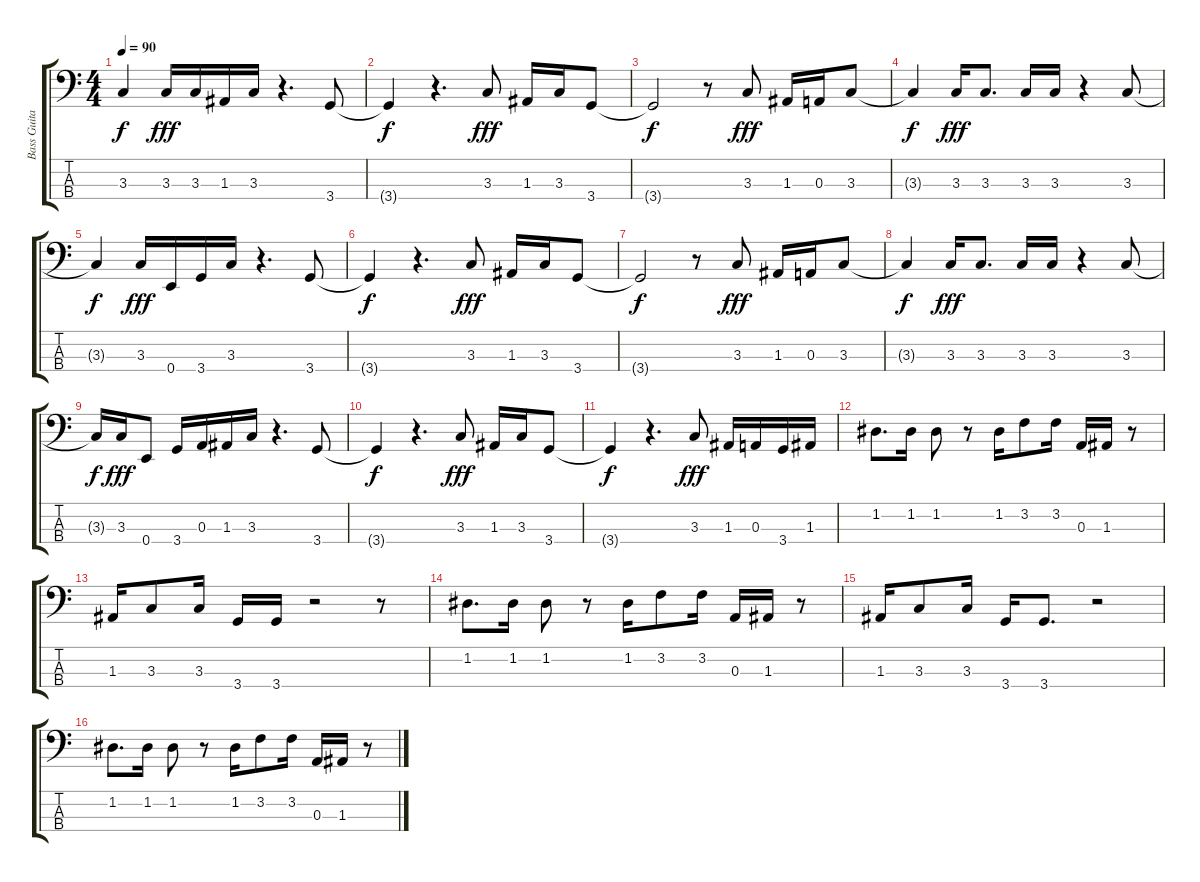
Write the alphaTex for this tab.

\track ("Bass Guitar" "Bass Guita") {instrument fretlessbass}
\staff {score tabs}
\tuning (G2 D2 A1 E1) {hide}
\ts (4 4)
\tempo 90
\clef f4
\ks c
3.3{t}.4{dy f} 3.3.16{dy fff} 3.3.16 1.3.16 3.3.16 r.4{d} 3.4.8 |
3.4{t}.4{dy f} r.4{d} 3.3.8{dy fff} 1.3.16 3.3.16 3.4.8 |
3.4{t}.2{dy f} r.8 3.3.8{dy fff} 1.3.16 0.3.16 3.3.8 |
3.3{t}.4{dy f} 3.3.16{dy fff} 3.3.8{d} 3.3.16 3.3.16 r.4 3.3.8 |
3.3{t}.4{dy f} 3.3.16{dy fff} 0.4.16 3.4.16 3.3.16 r.4{d} 3.4.8 |
3.4{t}.4{dy f} r.4{d} 3.3.8{dy fff} 1.3.16 3.3.16 3.4.8 |
3.4{t}.2{dy f} r.8 3.3.8{dy fff} 1.3.16 0.3.16 3.3.8 |
3.3{t}.4{dy f} 3.3.16{dy fff} 3.3.8{d} 3.3.16 3.3.16 r.4 3.3.8 |
3.3{t}.16{dy f} 3.3.16{dy fff} 0.4.8 3.4.16 0.3.16 1.3.16 3.3.16 r.4{d} 3.4.8 |
3.4{t}.4{dy f} r.4{d} 3.3.8{dy fff} 1.3.16 3.3.16 3.4.8 |
3.4{t}.4{dy f} r.4{d} 3.3.8{dy fff} 1.3.16 0.3.16 3.4.16 1.3.16 |
1.2.8{d} 1.2.16 1.2.8 r.8 1.2.16 3.2.8 3.2.16 0.3.16 1.3.16 r.8 |
1.3.16 3.3.8 3.3.16 3.4.16 3.4.16 r.2 r.8 |
1.2.8{d} 1.2.16 1.2.8 r.8 1.2.16 3.2.8 3.2.16 0.3.16 1.3.16 r.8 |
1.3.16 3.3.8 3.3.16 3.4.16 3.4.8{d} r.2 |
1.2.8{d} 1.2.16 1.2.8 r.8 1.2.16 3.2.8 3.2.16 0.3.16 1.3.16 r.8
